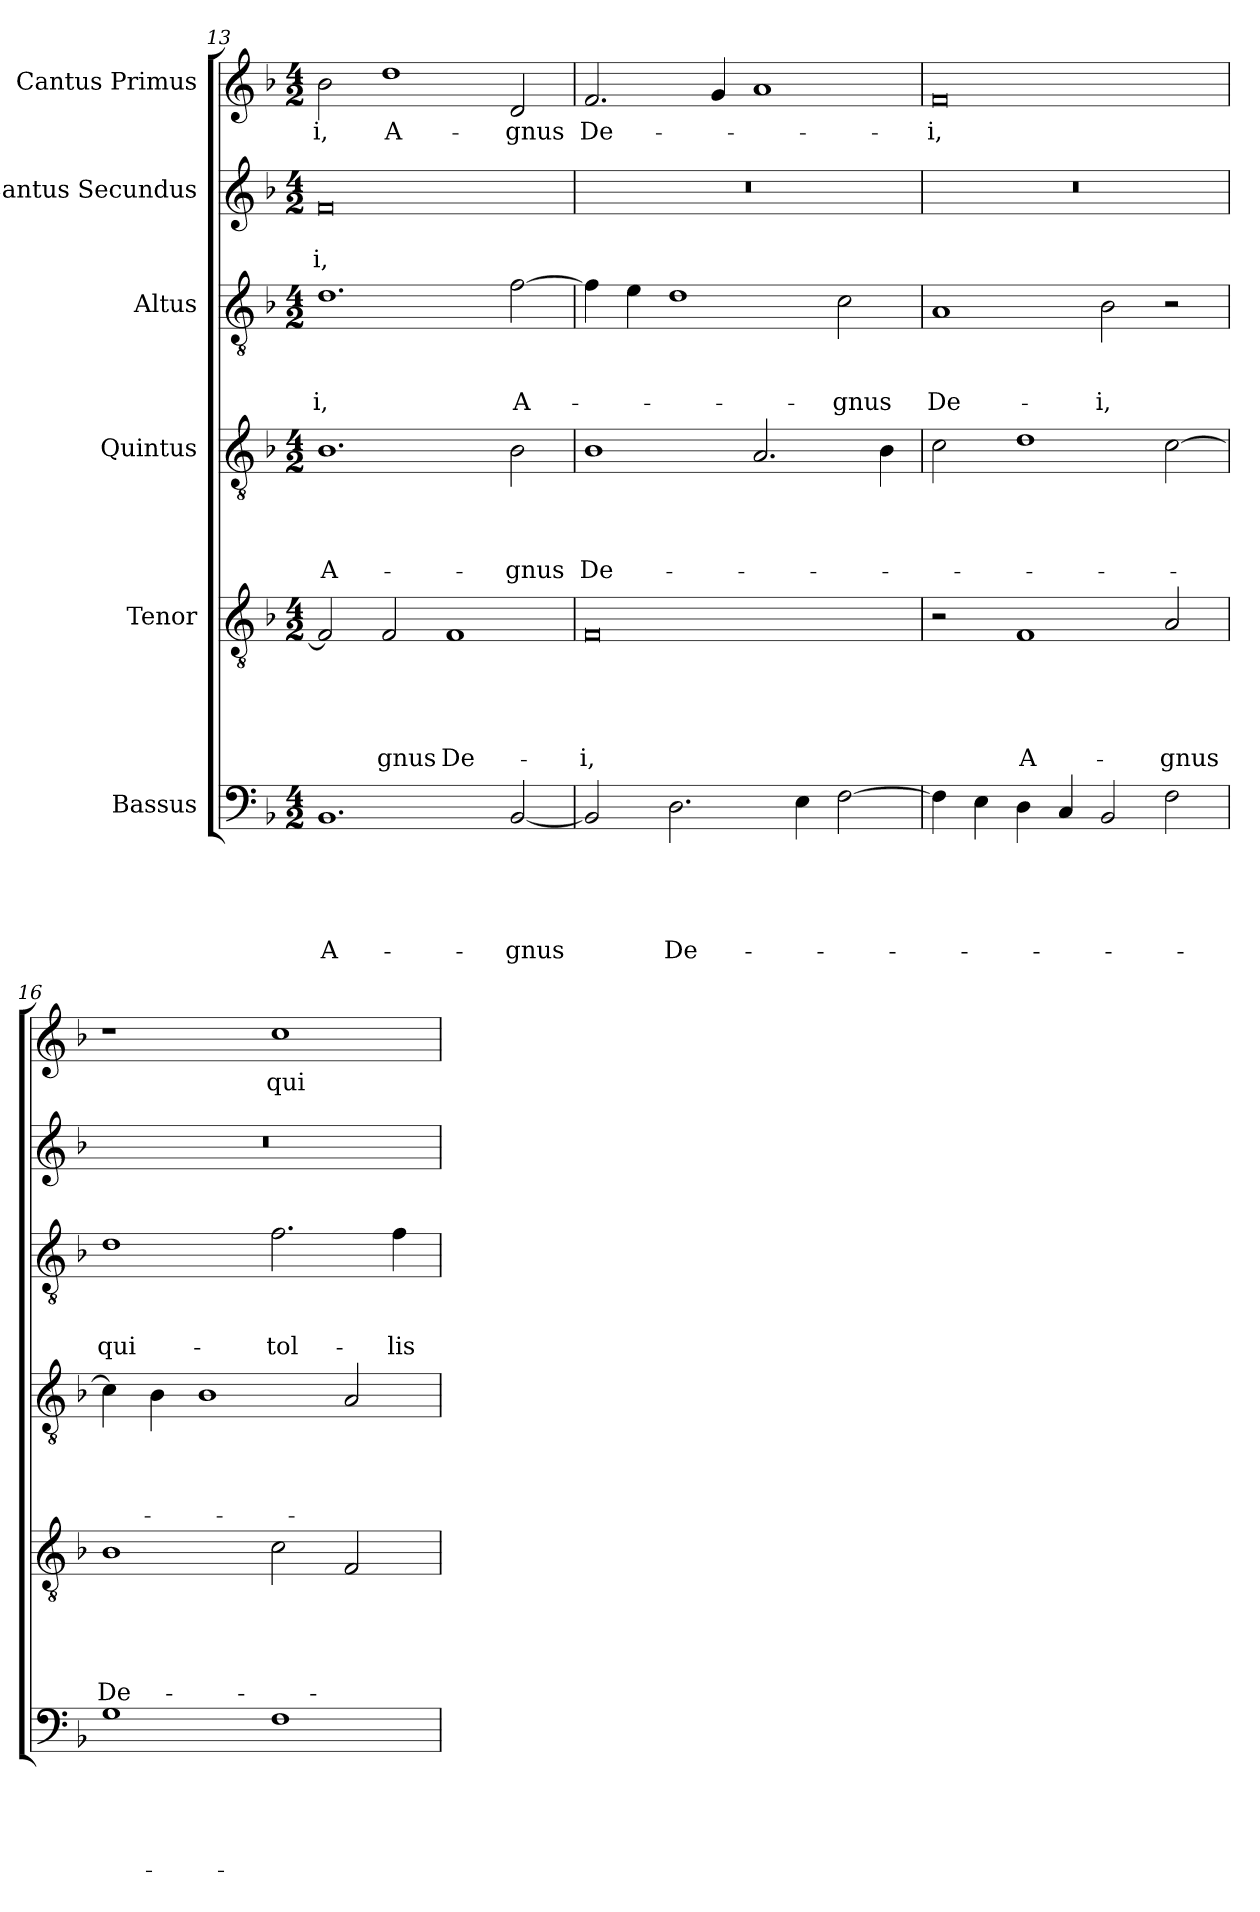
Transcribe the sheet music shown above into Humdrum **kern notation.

**kern	**text	**text	**text	**text	**text	**kern	**text	**text	**text	**text	**text	**kern	**text	**text	**text	**text	**kern	**text	**text	**text	**kern	**text	**text	**kern	**text
*part6	*part6	*part6	*part6	*part6	*part6	*part5	*part5	*part5	*part5	*part5	*part5	*part4	*part4	*part4	*part4	*part4	*part3	*part3	*part3	*part3	*part2	*part2	*part2	*part1	*part1
*staff6	*staff6	*staff6	*staff6	*staff6	*staff6	*staff5	*staff5	*staff5	*staff5	*staff5	*staff5	*staff4	*staff4	*staff4	*staff4	*staff4	*staff3	*staff3	*staff3	*staff3	*staff2	*staff2	*staff2	*staff1	*staff1
*I"Bassus	*	*	*	*	*	*I"Tenor	*	*	*	*	*	*I"Quintus	*	*	*	*	*I"Altus	*	*	*	*I"Cantus Secundus	*	*	*I"Cantus Primus	*
*clefF4	*	*	*	*	*	*clefGv2	*	*	*	*	*	*clefGv2	*	*	*	*	*clefGv2	*	*	*	*clefG2	*	*	*clefG2	*
*k[b-]	*	*	*	*	*	*k[b-]	*	*	*	*	*	*k[b-]	*	*	*	*	*k[b-]	*	*	*	*k[b-]	*	*	*k[b-]	*
*M4/2	*	*	*	*	*	*M4/2	*	*	*	*	*	*M4/2	*	*	*	*	*M4/2	*	*	*	*M4/2	*	*	*M4/2	*
=13	=13	=13	=13	=13	=13	=13	=13	=13	=13	=13	=13	=13	=13	=13	=13	=13	=13	=13	=13	=13	=13	=13	=13	=13	=13
1.BB-/	.	.	.	.	A-	2F/]	.	.	.	.	.	1.B-\	.	.	.	A-	1.d\	.	.	-i,	0f/	.	-i,	2b-\	-i,
.	.	.	.	.	.	2F/	.	.	.	.	-gnus	.	.	.	.	.	.	.	.	.	.	.	.	1dd\	A-
.	.	.	.	.	.	1F/	.	.	.	.	De-	.	.	.	.	.	.	.	.	.	.	.	.	.	.
[2BB-/	.	.	.	.	-gnus	.	.	.	.	.	.	2B-\	.	.	.	-gnus	[2f\	.	.	A-	.	.	.	2d/	-gnus
=14	=14	=14	=14	=14	=14	=14	=14	=14	=14	=14	=14	=14	=14	=14	=14	=14	=14	=14	=14	=14	=14	=14	=14	=14	=14
2BB-/]	.	.	.	.	.	0F/	.	.	.	.	-i,	1B-\	.	.	.	De-	4f\]	.	.	.	0r	.	.	2.f/	De-
.	.	.	.	.	.	.	.	.	.	.	.	.	.	.	.	.	4e\	.	.	.	.	.	.	.	.
2.D\	.	.	.	.	De-	.	.	.	.	.	.	.	.	.	.	.	1d\	.	.	.	.	.	.	.	.
.	.	.	.	.	.	.	.	.	.	.	.	.	.	.	.	.	.	.	.	.	.	.	.	4g/	.
.	.	.	.	.	.	.	.	.	.	.	.	2.A/	.	.	.	.	.	.	.	.	.	.	.	1a/	.
4E\	.	.	.	.	.	.	.	.	.	.	.	.	.	.	.	.	.	.	.	.	.	.	.	.	.
[2F\	.	.	.	.	.	.	.	.	.	.	.	.	.	.	.	.	2c\	.	.	-gnus	.	.	.	.	.
.	.	.	.	.	.	.	.	.	.	.	.	4B-\	.	.	.	.	.	.	.	.	.	.	.	.	.
=15	=15	=15	=15	=15	=15	=15	=15	=15	=15	=15	=15	=15	=15	=15	=15	=15	=15	=15	=15	=15	=15	=15	=15	=15	=15
4F\]	.	.	.	.	.	2r	.	.	.	.	.	2c\	.	.	.	.	1A/	.	.	De-	0r	.	.	0f/	-i,
4E\	.	.	.	.	.	.	.	.	.	.	.	.	.	.	.	.	.	.	.	.	.	.	.	.	.
4D\	.	.	.	.	.	1F/	.	.	.	.	A-	1d\	.	.	.	.	.	.	.	.	.	.	.	.	.
4C/	.	.	.	.	.	.	.	.	.	.	.	.	.	.	.	.	.	.	.	.	.	.	.	.	.
2BB-/	.	.	.	.	.	.	.	.	.	.	.	.	.	.	.	.	2B-\	.	.	-i,	.	.	.	.	.
2F\	.	.	.	.	.	2A/	.	.	.	.	-gnus	[2c\	.	.	.	.	2r	.	.	.	.	.	.	.	.
=16	=16	=16	=16	=16	=16	=16	=16	=16	=16	=16	=16	=16	=16	=16	=16	=16	=16	=16	=16	=16	=16	=16	=16	=16	=16
1G\	.	.	.	.	.	1B-\	.	.	.	.	De-	4c\]	.	.	.	.	1d\	.	.	qui-	0r	.	.	1r	.
.	.	.	.	.	.	.	.	.	.	.	.	4B-\	.	.	.	.	.	.	.	.	.	.	.	.	.
.	.	.	.	.	.	.	.	.	.	.	.	1B-\	.	.	.	.	.	.	.	.	.	.	.	.	.
1F\	.	.	.	.	.	2c\	.	.	.	.	.	.	.	.	.	.	2.f\	.	.	tol-	.	.	.	1cc\	qui-
.	.	.	.	.	.	2F/	.	.	.	.	.	2A/	.	.	.	.	.	.	.	.	.	.	.	.	.
.	.	.	.	.	.	.	.	.	.	.	.	.	.	.	.	.	4f\	.	.	-lis	.	.	.	.	.
=	=	=	=	=	=	=	=	=	=	=	=	=	=	=	=	=	=	=	=	=	=	=	=	=	=
*-	*-	*-	*-	*-	*-	*-	*-	*-	*-	*-	*-	*-	*-	*-	*-	*-	*-	*-	*-	*-	*-	*-	*-	*-	*-
